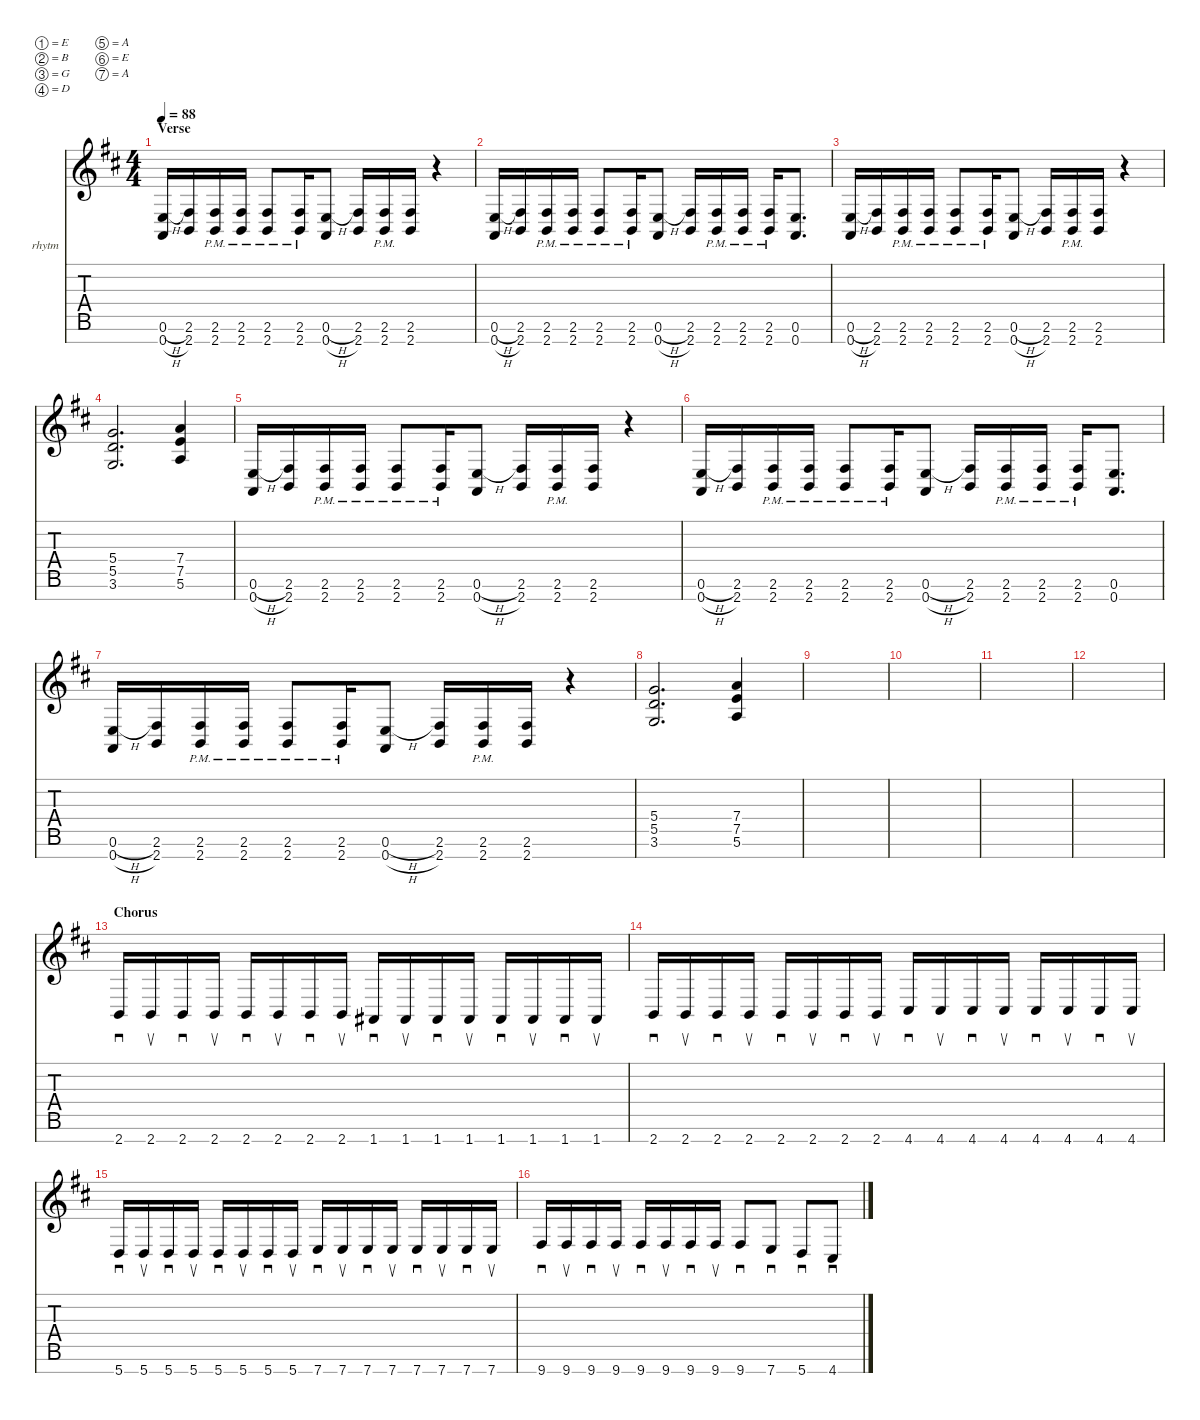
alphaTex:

\defaultSystemsLayout 4
\hideDynamics
\bracketExtendMode nobrackets
\firstSystemTrackNameOrientation horizontal
\otherSystemsTrackNameOrientation horizontal
\track ("Rhytm Guitar" "rhytm") {defaultSystemsLayout 2 solo instrument distortionguitar}
\staff {score tabs}
\tuning (E4 B3 G3 D3 A2 E2 A1)
\ts (4 4)
\section ("" "Verse")
\tempo 88
\clef g2
\scale
1.05412
\ks bminor
(0.7{h acc forcenatural} 0.6{h acc forcenatural}).16{dy mf beam Up} (2.7{acc forcenatural} 2.6{acc #}).16{beam Up} (2.7{pm acc forcenatural} 2.6{pm acc #}).16{beam Up} (2.7{pm acc forcenatural} 2.6{pm acc #}).16{beam Up} (2.7{pm acc forcenatural} 2.6{pm acc #}).8{beam Up} (2.7{pm acc forcenatural} 2.6{pm acc #}).16{beam Up} (0.7{h acc forcenatural} 0.6{h acc forcenatural}).8{beam Up} (2.7{acc forcenatural} 2.6{acc #}).16{beam Up} (2.7{pm acc forcenatural} 2.6{pm acc #}).16{beam Up} (2.7{acc forcenatural} 2.6{acc #}).16{beam Up} r.4{beam Up} |
\scale
0.945884 (0.7{h acc forcenatural} 0.6{h acc forcenatural}).16{beam Up} (2.7{acc forcenatural} 2.6{acc #}).16{beam Up} (2.7{pm acc forcenatural} 2.6{pm acc #}).16{beam Up} (2.7{pm acc forcenatural} 2.6{pm acc #}).16{beam Up} (2.7{pm acc forcenatural} 2.6{pm acc #}).8{beam Up} (2.7{pm acc forcenatural} 2.6{pm acc #}).16{beam Up} (0.7{h acc forcenatural} 0.6{h acc forcenatural}).8{beam Up} (2.7{acc forcenatural} 2.6{acc #}).16{beam Up} (2.7{pm acc forcenatural} 2.6{pm acc #}).16{beam Up} (2.7{pm acc forcenatural} 2.6{pm acc #}).16{beam Up} (2.7{pm acc forcenatural} 2.6{pm acc #}).16{beam Up} (0.7{acc forcenatural} 0.6{acc forcenatural}).8{d beam Up} |
\scale
1.05412 (0.7{h acc forcenatural} 0.6{h acc forcenatural}).16{beam Up} (2.7{acc forcenatural} 2.6{acc #}).16{beam Up} (2.7{pm acc forcenatural} 2.6{pm acc #}).16{beam Up} (2.7{pm acc forcenatural} 2.6{pm acc #}).16{beam Up} (2.7{pm acc forcenatural} 2.6{pm acc #}).8{beam Up} (2.7{pm acc forcenatural} 2.6{pm acc #}).16{beam Up} (0.7{h acc forcenatural} 0.6{h acc forcenatural}).8{beam Up} (2.7{acc forcenatural} 2.6{acc #}).16{beam Up} (2.7{pm acc forcenatural} 2.6{pm acc #}).16{beam Up} (2.7{acc forcenatural} 2.6{acc #}).16{beam Up} r.4{beam Up} |
\scale
0.945884 (3.6{acc forcenatural} 5.5{acc forcenatural} 5.4{acc forcenatural}).2{d beam Up} (5.6{acc forcenatural} 7.5{acc forcenatural} 7.4{acc forcenatural}).4{beam Up} |
\scale
1.05412 (0.7{h acc forcenatural} 0.6{h acc forcenatural}).16{beam Up} (2.7{acc forcenatural} 2.6{acc #}).16{beam Up} (2.7{pm acc forcenatural} 2.6{pm acc #}).16{beam Up} (2.7{pm acc forcenatural} 2.6{pm acc #}).16{beam Up} (2.7{pm acc forcenatural} 2.6{pm acc #}).8{beam Up} (2.7{pm acc forcenatural} 2.6{pm acc #}).16{beam Up} (0.7{h acc forcenatural} 0.6{h acc forcenatural}).8{beam Up} (2.7{acc forcenatural} 2.6{acc #}).16{beam Up} (2.7{pm acc forcenatural} 2.6{pm acc #}).16{beam Up} (2.7{acc forcenatural} 2.6{acc #}).16{beam Up} r.4{beam Up} |
\scale
0.945884 (0.7{h acc forcenatural} 0.6{h acc forcenatural}).16{beam Up} (2.7{acc forcenatural} 2.6{acc #}).16{beam Up} (2.7{pm acc forcenatural} 2.6{pm acc #}).16{beam Up} (2.7{pm acc forcenatural} 2.6{pm acc #}).16{beam Up} (2.7{pm acc forcenatural} 2.6{pm acc #}).8{beam Up} (2.7{pm acc forcenatural} 2.6{pm acc #}).16{beam Up} (0.7{h acc forcenatural} 0.6{h acc forcenatural}).8{beam Up} (2.7{acc forcenatural} 2.6{acc #}).16{beam Up} (2.7{pm acc forcenatural} 2.6{pm acc #}).16{beam Up} (2.7{pm acc forcenatural} 2.6{pm acc #}).16{beam Up} (2.7{pm acc forcenatural} 2.6{pm acc #}).16{beam Up} (0.7{acc forcenatural} 0.6{acc forcenatural}).8{d beam Up} |
\scale
1.05412 (0.7{h acc forcenatural} 0.6{h acc forcenatural}).16{beam Up} (2.7{acc forcenatural} 2.6{acc #}).16{beam Up} (2.7{pm acc forcenatural} 2.6{pm acc #}).16{beam Up} (2.7{pm acc forcenatural} 2.6{pm acc #}).16{beam Up} (2.7{pm acc forcenatural} 2.6{pm acc #}).8{beam Up} (2.7{pm acc forcenatural} 2.6{pm acc #}).16{beam Up} (0.7{h acc forcenatural} 0.6{h acc forcenatural}).8{beam Up} (2.7{acc forcenatural} 2.6{acc #}).16{beam Up} (2.7{pm acc forcenatural} 2.6{pm acc #}).16{beam Up} (2.7{acc forcenatural} 2.6{acc #}).16{beam Up} r.4{beam Up} |
\scale
0.945884 (3.6{acc forcenatural} 5.5{acc forcenatural} 5.4{acc forcenatural}).2{d beam Up} (5.6{acc forcenatural} 7.5{acc forcenatural} 7.4{acc forcenatural}).4{beam Up} |
\scale
1.05412 |
\scale
0.945884 |
\scale
1.04969 |
\scale
0.950305 |
\section ("" "Chorus")
\scale
1.05412 2.7{acc forcenatural}.16{sd beam Up} 2.7{acc forcenatural}.16{su beam Up} 2.7{acc forcenatural}.16{sd beam Up} 2.7{acc forcenatural}.16{su beam Up} 2.7{acc forcenatural}.16{sd beam Up} 2.7{acc forcenatural}.16{su beam Up} 2.7{acc forcenatural}.16{sd beam Up} 2.7{acc forcenatural}.16{su beam Up} 1.7{acc #}.16{sd beam Up} 1.7{acc #}.16{su beam Up} 1.7{acc #}.16{sd beam Up} 1.7{acc #}.16{su beam Up} 1.7{acc #}.16{sd beam Up} 1.7{acc #}.16{su beam Up} 1.7{acc #}.16{sd beam Up} 1.7{acc #}.16{su beam Up} |
\scale
0.945884 2.7{acc forcenatural}.16{sd beam Up} 2.7{acc forcenatural}.16{su beam Up} 2.7{acc forcenatural}.16{sd beam Up} 2.7{acc forcenatural}.16{su beam Up} 2.7{acc forcenatural}.16{sd beam Up} 2.7{acc forcenatural}.16{su beam Up} 2.7{acc forcenatural}.16{sd beam Up} 2.7{acc forcenatural}.16{su beam Up} 4.7{acc #}.16{sd beam Up} 4.7{acc #}.16{su beam Up} 4.7{acc #}.16{sd beam Up} 4.7{acc #}.16{su beam Up} 4.7{acc #}.16{sd beam Up} 4.7{acc #}.16{su beam Up} 4.7{acc #}.16{sd beam Up} 4.7{acc #}.16{su beam Up} |
\scale
1.05412 5.7{acc forcenatural}.16{sd beam Up} 5.7{acc forcenatural}.16{su beam Up} 5.7{acc forcenatural}.16{sd beam Up} 5.7{acc forcenatural}.16{su beam Up} 5.7{acc forcenatural}.16{sd beam Up} 5.7{acc forcenatural}.16{su beam Up} 5.7{acc forcenatural}.16{sd beam Up} 5.7{acc forcenatural}.16{su beam Up} 7.7{acc forcenatural}.16{sd beam Up} 7.7{acc forcenatural}.16{su beam Up} 7.7{acc forcenatural}.16{sd beam Up} 7.7{acc forcenatural}.16{su beam Up} 7.7{acc forcenatural}.16{sd beam Up} 7.7{acc forcenatural}.16{su beam Up} 7.7{acc forcenatural}.16{sd beam Up} 7.7{acc forcenatural}.16{su beam Up} |
\scale
0.945884 9.7{acc #}.16{sd beam Up} 9.7{acc #}.16{su beam Up} 9.7{acc #}.16{sd beam Up} 9.7{acc #}.16{su beam Up} 9.7{acc #}.16{sd beam Up} 9.7{acc #}.16{su beam Up} 9.7{acc #}.16{sd beam Up} 9.7{acc #}.16{su beam Up} 9.7{acc #}.8{sd beam Up} 7.7{acc forcenatural}.8{sd beam Up} 5.7{acc forcenatural}.8{sd beam Up} 4.7{acc #}.8{sd beam Up}
